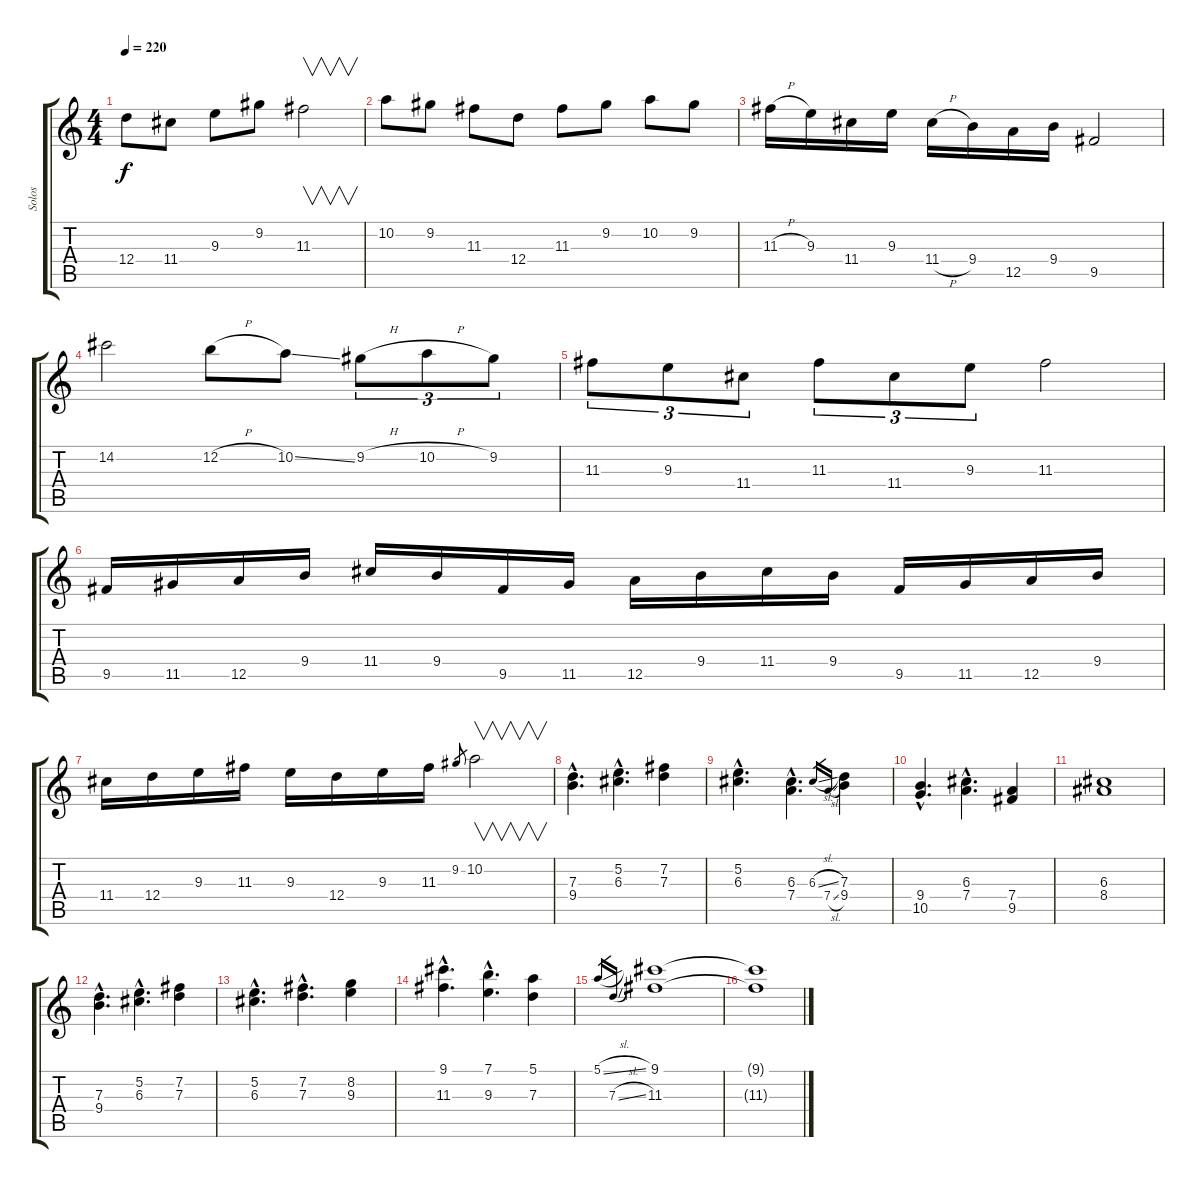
\track ("Solos" "Solos") {instrument overdrivenguitar}
\staff {score tabs}
\tuning (E4 B3 G3 D3 A2 E2) {hide}
\ts (4 4)
\tempo 220
\clef g2
\ks c
12.4.8{dy f} 11.4.8 9.3.8 9.2.8 11.3.2{v} |
10.2.8 9.2.8 11.3.8 12.4.8 11.3.8 9.2.8 10.2.8 9.2.8 |
11.3{h}.16 9.3.16 11.4.16 9.3.16 11.4{h}.16 9.4.16 12.5.16 9.4.16 9.5.2 |
14.2.2 12.2{h}.8 10.2{ss}.8 9.2{h}.8{tu (3 2)} 10.2{h}.8{tu (3 2)} 9.2.8{tu (3 2)} |
11.3.8{tu (3 2)} 9.3.8{tu (3 2)} 11.4.8{tu (3 2)} 11.3.8{tu (3 2)} 11.4.8{tu (3 2)} 9.3.8{tu (3 2)} 11.3.2 |
9.5.16 11.5.16 12.5.16 9.4.16 11.4.16 9.4.16 9.5.16 11.5.16 12.5.16 9.4.16 11.4.16 9.4.16 9.5.16 11.5.16 12.5.16 9.4.16 |
11.4.16 12.4.16 9.3.16 11.3.16 9.3.16 12.4.16 9.3.16 11.3.16 9.2.8{gr} 10.2.2{v} |
(7.3{hac} 9.4{hac}).4{d} (5.2{hac} 6.3{hac}).4{d} (7.2 7.3).4 |
(5.2{hac} 6.3{hac}).4{d} (6.3{hac} 7.4{hac}).4{d} 6.3{sl}.16{gr} 7.4{sl}.16{gr} (7.3 9.4).4 |
(9.4{hac} 10.5{hac}).4{d} (6.3{hac} 7.4{hac}).4{d} (7.4 9.5).4 |
(6.3 8.4).1 |
(7.3{hac} 9.4{hac}).4{d} (5.2{hac} 6.3{hac}).4{d} (7.2 7.3).4 |
(5.2{hac} 6.3{hac}).4{d} (7.2{hac} 7.3{hac}).4{d} (8.2 9.3).4 |
(9.1{hac} 11.3{hac}).4{d} (7.1{hac} 9.3{hac}).4{d} (5.1 7.3).4 |
5.1{sl}.16{gr} 7.3{sl}.16{gr} (9.1 11.3).1 |
(9.1{t} 11.3{t}).1
